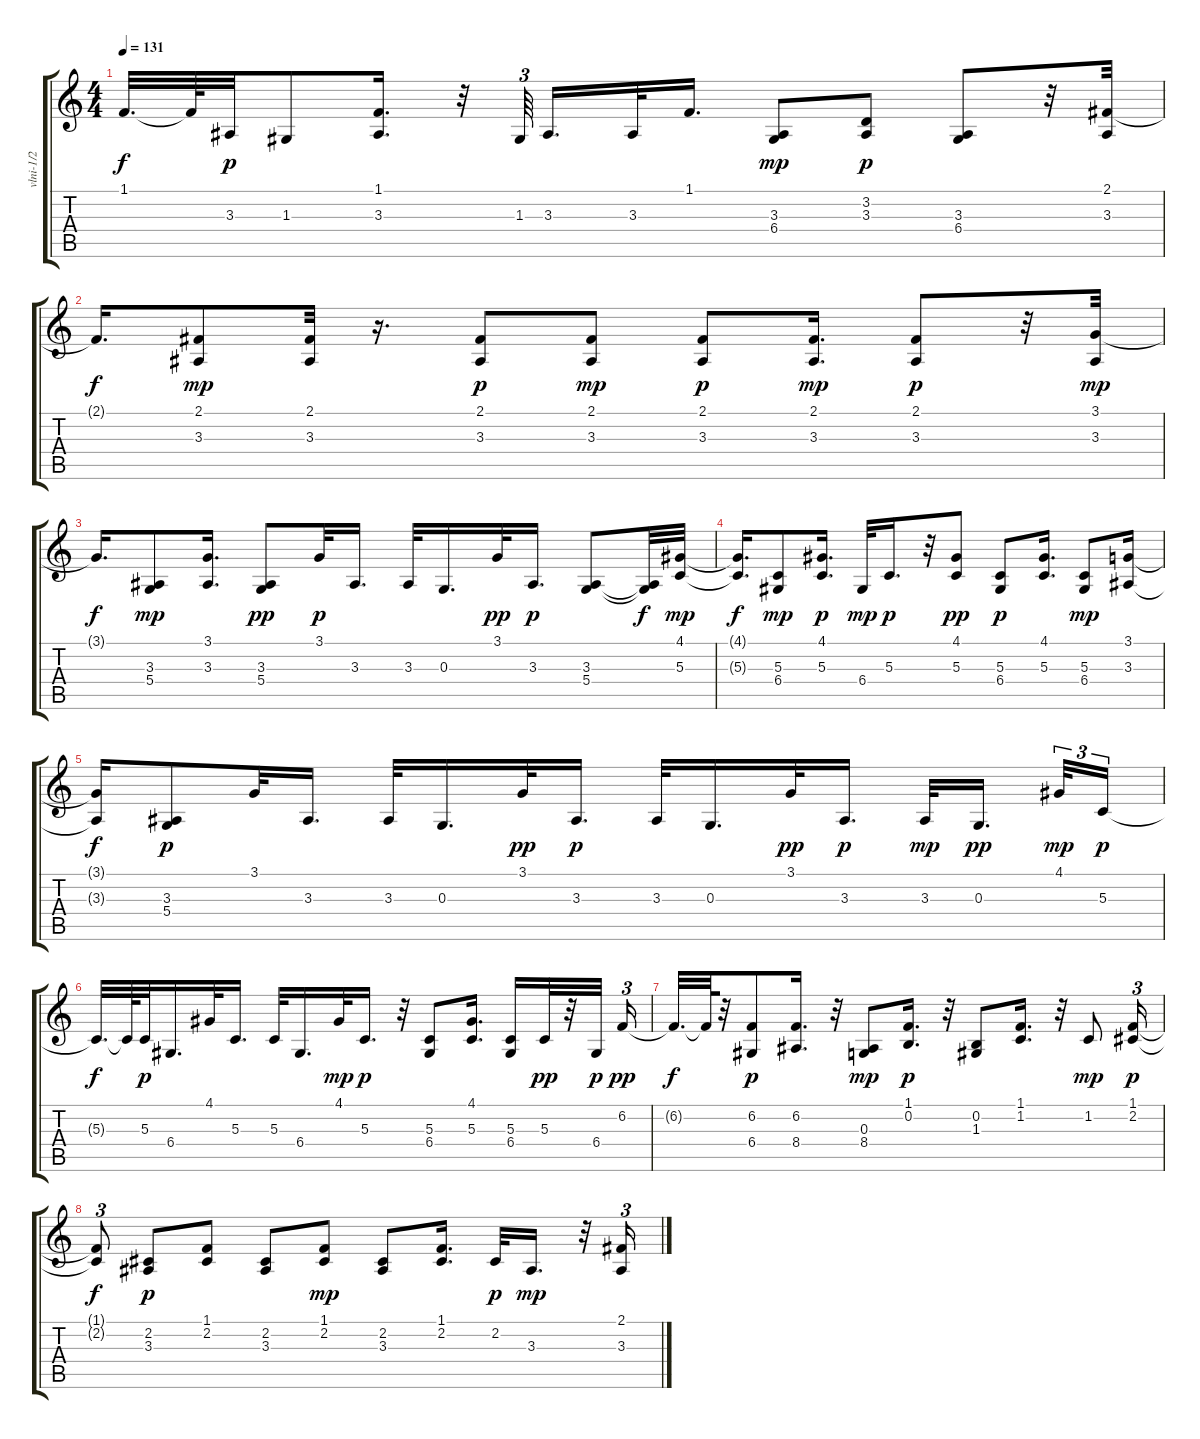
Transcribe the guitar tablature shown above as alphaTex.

\track ("vlni-1/2" "vlni-1/2") {instrument stringensemble2}
\staff {score tabs}
\tuning (E4 B3 G3 D3 A2 E2) {hide}
\ts (4 4)
\tempo 131
\clef g2
\ks c
1.1{t}.32{d dy f} 1.1{t}.64 3.3.32{dy p} 1.3.8 (1.1 3.3).16{d} r.32 1.3.64{tu (3 2) beam splitsecondary} 3.3.16{d} 3.3.32 1.1.16{d} (3.3 6.4).8{dy mp} (3.2 3.3).8{dy p} (3.3 6.4).8 r.32 (2.1 3.3).32 |
2.1{t}.16{d dy f} (2.1 3.3).8{dy mp} (2.1 3.3).32 r.16{d} (2.1 3.3).8{dy p} (2.1 3.3).8{dy mp} (2.1 3.3).8{dy p} (2.1 3.3).16{d dy mp} (2.1 3.3).8{dy p} r.32 (3.1 3.3).32{dy mp} |
3.1{t}.16{d dy f} (3.3 5.4).8{dy mp} (3.1 3.3).16{d} (3.3 5.4).8{dy pp} 3.1.32{dy p} 3.3.16{d} 3.3.32 0.3.16{d} 3.1.32{dy pp} 3.3.16{d dy p} (3.3 5.4).8 (3.3{t} 5.4{t}).32{dy f} (4.1 5.3).32{dy mp} |
(4.1{t} 5.3{t}).16{d dy f} (5.3 6.4).8{dy mp} (4.1 5.3).16{d dy p} 6.4.32{dy mp} 5.3.16{d dy p} r.32 (4.1 5.3).8{dy pp} (5.3 6.4).8{dy p} (4.1 5.3).16{d} (5.3 6.4).8{dy mp} (3.1 3.3).16 |
(3.1{t} 3.3{t}).16{dy f} (3.3 5.4).8{dy p} 3.1.32 3.3.16{d} 3.3.32 0.3.16{d} 3.1.32{dy pp} 3.3.16{d dy p} 3.3.32 0.3.16{d} 3.1.32{dy pp} 3.3.16{d dy p} 3.3.32{dy mp} 0.3.16{d dy pp beam splitsecondary} 4.1.32{tu (3 2) dy mp} 5.3.16{tu (3 2) dy p} |
5.3{t}.32{d dy f} 5.3{t}.64 5.3.32{dy p} 6.4.16{d} 4.1.32 5.3.16{d} 5.3.32 6.4.16{d} 4.1.32{dy mp} 5.3.16{d dy p} r.32 (5.3 6.4).8 (4.1 5.3).16{d} (5.3 6.4).16 5.3.32{dy pp} r.32 6.4.32{dy p} 6.2.16{tu (3 2) dy pp} |
6.2{t}.32{d dy f} 6.2{t}.64 r.32 (6.2 6.4).8{dy p} (6.2 8.4).16{d} r.32 (0.3 8.4).8{dy mp} (1.1 0.2).16{d dy p} r.32 (0.2 1.3).8 (1.1 1.2).16{d} r.32 1.2.8{dy mp} (1.1 2.2).16{tu (3 2) dy p} |
(1.1{t} 2.2{t}).8{tu (3 2) dy f} (2.2 3.3).8{dy p} (1.1 2.2).8 (2.2 3.3).8 (1.1 2.2).8{dy mp} (2.2 3.3).8 (1.1 2.2).16{d} 2.2.32{dy p} 3.3.16{d dy mp} r.32 (2.1 3.3).16{tu (3 2)}
